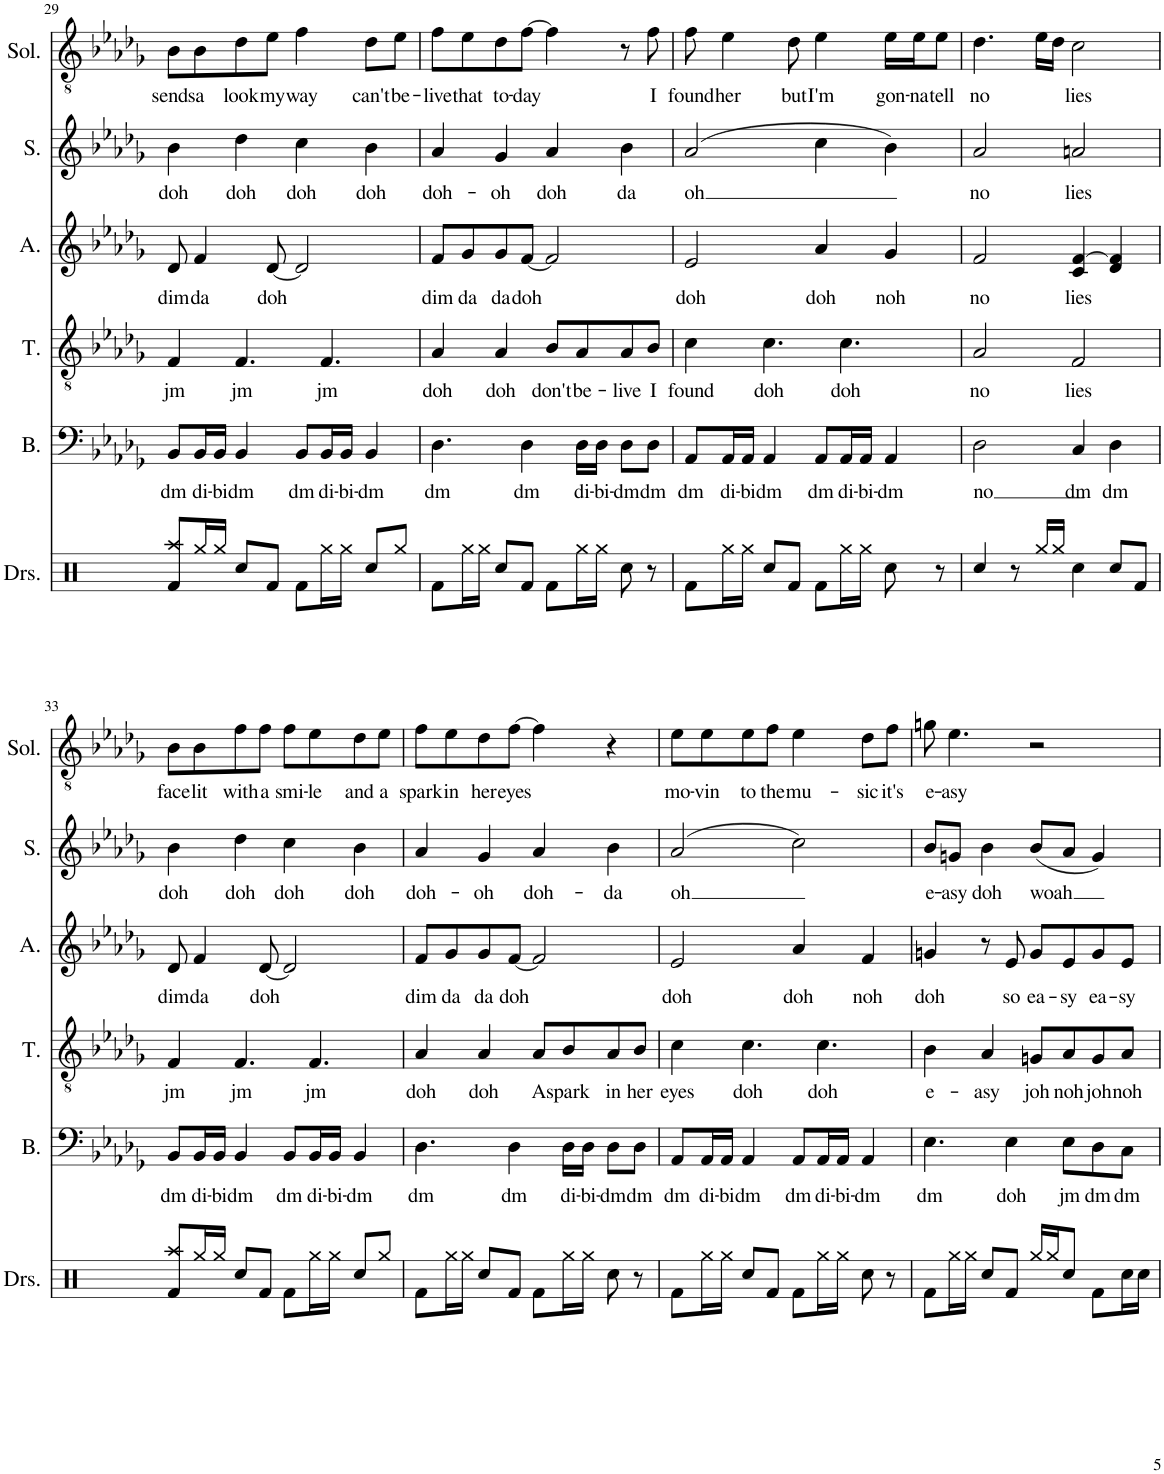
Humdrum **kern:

**kern	**text	**kern	**text	**kern	**text	**kern	**text	**kern	**text
*part5	*part5	*part4	*part4	*part3	*part3	*part2	*part2	*part1	*part1
*staff5	*staff5	*staff4	*staff4	*staff3	*staff3	*staff2	*staff2	*staff1	*staff1
*I"Bass	*	*I"Tenor	*	*I"Alto	*	*I"Soprano	*	*I"Solo	*
*I'B.	*	*I'T.	*	*I'A.	*	*I'S.	*	*I'Sol.	*
!!LO:PB:g=z
*clefF4	*	*clefGv2	*	*clefG2	*	*clefG2	*	*clefGv2	*
*k[b-e-a-d-g-]	*	*k[b-e-a-d-g-]	*	*k[b-e-a-d-g-]	*	*k[b-e-a-d-g-]	*	*k[b-e-a-d-g-]	*
*M4/4	*	*M4/4	*	*M4/4	*	*M4/4	*	*M4/4	*
=29	=29	=29	=29	=29	=29	=29	=29	=29	=29
!	!LO:LY:b	!	!LO:LY:b	!	!LO:LY:b	!	!LO:LY:b	!	!LO:LY:b
8BB-/L	dm	4F/	jm	8d-/	dim	4b-\	doh	8B-\L	sends
!	!LO:LY:b	!	!	!	!LO:LY:b	!	!	!	!LO:LY:b
16BB-/L	di-	.	.	4f/	da	.	.	8B-\	a
!	!LO:LY:b	!	!	!	!	!	!	!	!
16BB-/JJ	-bi	.	.	.	.	.	.	.	.
!	!LO:LY:b	!	!LO:LY:b	!	!	!	!LO:LY:b	!	!LO:LY:b
4BB-/	dm	4.F/	jm	.	.	4dd-\	doh	8d-\	look
!	!	!	!	!	!LO:LY:b	!	!	!	!LO:LY:b
.	.	.	.	[8d-/	doh	.	.	8e-\J	my
!	!LO:LY:b	!	!	!	!	!	!LO:LY:b	!	!LO:LY:b
8BB-/L	dm	.	.	2d-/]	.	4cc\	doh	4f\	way
!	!LO:LY:b	!	!LO:LY:b	!	!	!	!	!	!
16BB-/L	di-	4.F/	jm	.	.	.	.	.	.
!	!LO:LY:b	!	!	!	!	!	!	!	!
16BB-/JJ	-bi-	.	.	.	.	.	.	.	.
!	!LO:LY:b	!	!	!	!	!	!LO:LY:b	!	!LO:LY:b
4BB-/	-dm	.	.	.	.	4b-\	doh	8d-\L	can't
!	!	!	!	!	!	!	!	!	!LO:LY:b
.	.	.	.	.	.	.	.	8e-\J	be-
=30	=30	=30	=30	=30	=30	=30	=30	=30	=30
!	!LO:LY:b	!	!LO:LY:b	!	!LO:LY:b	!	!LO:LY:b	!	!LO:LY:b
4.D-\	dm	4A-/	doh	8f/L	dim	4a-/	doh-	8f\L	live
!	!	!	!	!	!LO:LY:b	!	!	!	!LO:LY:b
.	.	.	.	8g-/	da	.	.	8e-\	that
!	!	!	!LO:LY:b	!	!LO:LY:b	!	!LO:LY:b	!	!LO:LY:b
.	.	4A-/	doh	8g-/	da	4g-/	-oh	8d-\	to-
!	!LO:LY:b	!	!	!	!LO:LY:b	!	!	!	!LO:LY:b
4D-\	dm	.	.	[8f/J	doh	.	.	[8f\J	-day
!	!	!	!LO:LY:b	!	!	!	!LO:LY:b	!	!
.	.	8B-/L	don't	2f/]	.	4a-/	doh	4f\]	.
!	!LO:LY:b	!	!LO:LY:b	!	!	!	!	!	!
16D-\LL	di-	8A-/	be-	.	.	.	.	.	.
!	!LO:LY:b	!	!	!	!	!	!	!	!
16D-\JJ	-bi-	.	.	.	.	.	.	.	.
!	!LO:LY:b	!	!LO:LY:b	!	!	!	!LO:LY:b	!	!
8D-\L	-dm	8A-/	-live	.	.	4b-\	da	8r	.
!	!LO:LY:b	!	!LO:LY:b	!	!	!	!	!	!LO:LY:b
8D-\J	dm	8B-/J	I	.	.	.	.	8f\	I
=31	=31	=31	=31	=31	=31	=31	=31	=31	=31
!	!LO:LY:b	!	!LO:LY:b	!	!LO:LY:b	!	!LO:LY:b	!	!LO:LY:b
8AA-/L	dm	4c\	found	2e-/	doh	(2a-/	oh	8f\	found
!	!LO:LY:b	!	!	!	!	!	!	!	!LO:LY:b
16AA-/L	di-	.	.	.	.	.	.	4e-\	her
!	!LO:LY:b	!	!	!	!	!	!	!	!
16AA-/JJ	-bi	.	.	.	.	.	.	.	.
!	!LO:LY:b	!	!LO:LY:b	!	!	!	!	!	!
4AA-/	dm	4.c\	doh	.	.	.	.	.	.
!	!	!	!	!	!	!	!	!	!LO:LY:b
.	.	.	.	.	.	.	.	8d-\	but
!	!LO:LY:b	!	!	!	!LO:LY:b	!	!	!	!LO:LY:b
8AA-/L	dm	.	.	4a-/	doh	4cc\	.	4e-\	I'm
!	!LO:LY:b	!	!LO:LY:b	!	!	!	!	!	!
16AA-/L	di-	4.c\	doh	.	.	.	.	.	.
!	!LO:LY:b	!	!	!	!	!	!	!	!
16AA-/JJ	-bi-	.	.	.	.	.	.	.	.
!	!LO:LY:b	!	!	!	!LO:LY:b	!	!	!	!LO:LY:b
4AA-/	-dm	.	.	4g-/	noh	4b-\)	.	16e-\LL	gon-
!	!	!	!	!	!	!	!	!	!LO:LY:b
.	.	.	.	.	.	.	.	16e-\J	-na
!	!	!	!	!	!	!	!	!	!LO:LY:b
.	.	.	.	.	.	.	.	8e-\J	tell
=32	=32	=32	=32	=32	=32	=32	=32	=32	=32
!	!LO:LY:b	!	!LO:LY:b	!	!LO:LY:b	!	!LO:LY:b	!	!LO:LY:b
2D-\	no	2A-/	no	2f/	no	2a-/	no	4.d-\	no
.	.	.	.	.	.	.	.	16e-\LL	.
.	.	.	.	.	.	.	.	16d-\JJ	.
!	!LO:LY:b	!	!LO:LY:b	!	!LO:LY:b	!	!LO:LY:b	!	!LO:LY:b
4C/	dm	2F/	lies	4c/ [4f/	lies	2an/	lies	2c\	lies
!	!LO:LY:b	!	!	!	!	!	!	!	!
4D-\	dm	.	.	4d-/ 4f/]	.	.	.	.	.
!!LO:LB:g=z
=33	=33	=33	=33	=33	=33	=33	=33	=33	=33
!	!LO:LY:b	!	!LO:LY:b	!	!LO:LY:b	!	!LO:LY:b	!	!LO:LY:b
8BB-/L	dm	4F/	jm	8d-/	dim	4b-\	doh	8B-\L	face
!	!LO:LY:b	!	!	!	!LO:LY:b	!	!	!	!LO:LY:b
16BB-/L	di-	.	.	4f/	da	.	.	8B-\	lit
!	!LO:LY:b	!	!	!	!	!	!	!	!
16BB-/JJ	-bi	.	.	.	.	.	.	.	.
!	!LO:LY:b	!	!LO:LY:b	!	!	!	!LO:LY:b	!	!LO:LY:b
4BB-/	dm	4.F/	jm	.	.	4dd-\	doh	8f\	with
!	!	!	!	!	!LO:LY:b	!	!	!	!LO:LY:b
.	.	.	.	[8d-/	doh	.	.	8f\J	a
!	!LO:LY:b	!	!	!	!	!	!LO:LY:b	!	!LO:LY:b
8BB-/L	dm	.	.	2d-/]	.	4cc\	doh	8f\L	smi-
!	!LO:LY:b	!	!LO:LY:b	!	!	!	!	!	!LO:LY:b
16BB-/L	di-	4.F/	jm	.	.	.	.	8e-\	-le
!	!LO:LY:b	!	!	!	!	!	!	!	!
16BB-/JJ	-bi-	.	.	.	.	.	.	.	.
!	!LO:LY:b	!	!	!	!	!	!LO:LY:b	!	!LO:LY:b
4BB-/	-dm	.	.	.	.	4b-\	doh	8d-\	and
!	!	!	!	!	!	!	!	!	!LO:LY:b
.	.	.	.	.	.	.	.	8e-\J	a
=34	=34	=34	=34	=34	=34	=34	=34	=34	=34
!	!LO:LY:b	!	!LO:LY:b	!	!LO:LY:b	!	!LO:LY:b	!	!LO:LY:b
4.D-\	dm	4A-/	doh	8f/L	dim	4a-/	doh-	8f\L	spark
!	!	!	!	!	!LO:LY:b	!	!	!	!LO:LY:b
.	.	.	.	8g-/	da	.	.	8e-\	in
!	!	!	!LO:LY:b	!	!LO:LY:b	!	!LO:LY:b	!	!LO:LY:b
.	.	4A-/	doh	8g-/	da	4g-/	-oh	8d-\	her
!	!LO:LY:b	!	!	!	!LO:LY:b	!	!	!	!LO:LY:b
4D-\	dm	.	.	[8f/J	doh	.	.	[8f\J	eyes
!	!	!	!LO:LY:b	!	!	!	!LO:LY:b	!	!
.	.	8A-/L	A	2f/]	.	4a-/	doh-	4f\]	.
!	!LO:LY:b	!	!LO:LY:b	!	!	!	!	!	!
16D-\LL	di-	8B-/	spark	.	.	.	.	.	.
!	!LO:LY:b	!	!	!	!	!	!	!	!
16D-\JJ	-bi-	.	.	.	.	.	.	.	.
!	!LO:LY:b	!	!LO:LY:b	!	!	!	!LO:LY:b	!	!
8D-\L	-dm	8A-/	in	.	.	4b-\	-da	4r	.
!	!LO:LY:b	!	!LO:LY:b	!	!	!	!	!	!
8D-\J	dm	8B-/J	her	.	.	.	.	.	.
=35	=35	=35	=35	=35	=35	=35	=35	=35	=35
!	!LO:LY:b	!	!LO:LY:b	!	!LO:LY:b	!	!LO:LY:b	!	!LO:LY:b
8AA-/L	dm	4c\	eyes	2e-/	doh	(2a-/	oh	8e-\L	mo-
!	!LO:LY:b	!	!	!	!	!	!	!	!LO:LY:b
16AA-/L	di-	.	.	.	.	.	.	8e-\	-vin
!	!LO:LY:b	!	!	!	!	!	!	!	!
16AA-/JJ	-bi	.	.	.	.	.	.	.	.
!	!LO:LY:b	!	!LO:LY:b	!	!	!	!	!	!LO:LY:b
4AA-/	dm	4.c\	doh	.	.	.	.	8e-\	to
!	!	!	!	!	!	!	!	!	!LO:LY:b
.	.	.	.	.	.	.	.	8f\J	the
!	!LO:LY:b	!	!	!	!LO:LY:b	!	!	!	!LO:LY:b
8AA-/L	dm	.	.	4a-/	doh	2cc\)	.	4e-\	mu-
!	!LO:LY:b	!	!LO:LY:b	!	!	!	!	!	!
16AA-/L	di-	4.c\	doh	.	.	.	.	.	.
!	!LO:LY:b	!	!	!	!	!	!	!	!
16AA-/JJ	-bi-	.	.	.	.	.	.	.	.
!	!LO:LY:b	!	!	!	!LO:LY:b	!	!	!	!LO:LY:b
4AA-/	-dm	.	.	4f/	noh	.	.	8d-\L	-sic
!	!	!	!	!	!	!	!	!	!LO:LY:b
.	.	.	.	.	.	.	.	8f\J	it's
=36	=36	=36	=36	=36	=36	=36	=36	=36	=36
!	!LO:LY:b	!	!LO:LY:b	!	!LO:LY:b	!	!LO:LY:b	!	!LO:LY:b
4.E-\	dm	4B-\	-e-	4gn/	doh	8b-/L	e-	8gn\	e-
!	!	!	!	!	!	!	!LO:LY:b	!	!LO:LY:b
.	.	.	.	.	.	8gn/J	-asy	4.e-\	-asy
!	!	!	!LO:LY:b	!	!	!	!LO:LY:b	!	!
.	.	4A-/	-asy	8r	.	4b-\	doh	.	.
!	!LO:LY:b	!	!	!	!LO:LY:b	!	!	!	!
4E-\	doh	.	.	8e-/	so	.	.	.	.
!	!	!	!LO:LY:b	!	!LO:LY:b	!	!LO:LY:b	!	!
.	.	8Gn/L	joh	8g/L	ea-	(8b-/L	woah	2r	.
!	!LO:LY:b	!	!LO:LY:b	!	!LO:LY:b	!	!	!	!
8E-\L	jm	8A-/	noh	8e-/	-sy	8a-/J	.	.	.
!	!LO:LY:b	!	!LO:LY:b	!	!LO:LY:b	!	!	!	!
8D-\	dm	8G/	joh	8g/	ea-	4g/)	.	.	.
!	!LO:LY:b	!	!LO:LY:b	!	!LO:LY:b	!	!	!	!
8C\J	dm	8A-/J	noh	8e-/J	-sy	.	.	.	.
=	=	=	=	=	=	=	=	=	=
*-	*-	*-	*-	*-	*-	*-	*-	*-	*-
